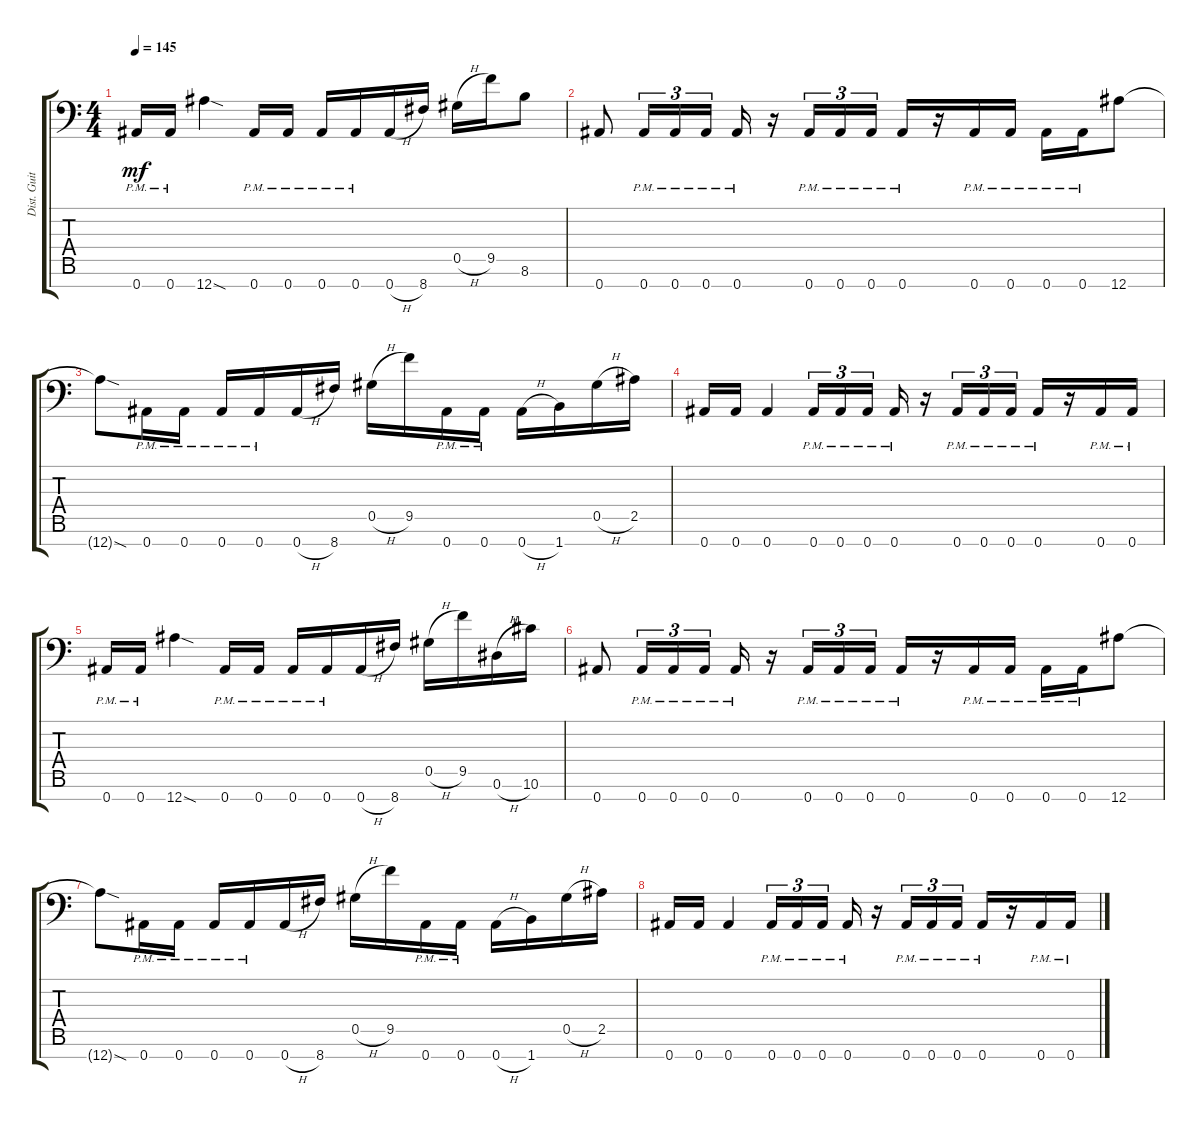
\track ("Dist. Guitar 2" "Dist. Guit") {instrument distortionguitar}
\staff {score tabs}
\tuning (Eb4 Bb3 Gb3 Db3 Ab2 Eb2 Bb1) {hide}
\ts (4 4)
\tempo 145
\clef f4
\ks c
0.7{pm}.16{dy mf} 0.7{pm}.16 12.7{sod}.4 0.7{pm}.16 0.7{pm}.16 0.7{pm}.16 0.7{pm}.16 0.7{h}.16 8.7.16 0.5{h}.16 9.5.16 8.6.8 |
0.7.8 0.7{pm}.16{tu (3 2)} 0.7{pm}.16{tu (3 2)} 0.7{pm}.16{tu (3 2)} 0.7{pm}.16 r.16 0.7{pm}.16{tu (3 2)} 0.7{pm}.16{tu (3 2)} 0.7{pm}.16{tu (3 2)} 0.7{pm}.16 r.16 0.7{pm}.16 0.7{pm}.16 0.7{pm}.16 0.7{pm}.16 12.7.8 |
12.7{sod t}.8 0.7{pm}.16 0.7{pm}.16 0.7{pm}.16 0.7{pm}.16 0.7{h}.16 8.7.16 0.5{h}.16 9.5.16 0.7{pm}.16 0.7{pm}.16 0.7{h}.16 1.7.16 0.5{h}.16 2.5.16 |
0.7.16 0.7.16 0.7.4 0.7{pm}.16{tu (3 2)} 0.7{pm}.16{tu (3 2)} 0.7{pm}.16{tu (3 2)} 0.7{pm}.16 r.16 0.7{pm}.16{tu (3 2)} 0.7{pm}.16{tu (3 2)} 0.7{pm}.16{tu (3 2)} 0.7{pm}.16 r.16 0.7{pm}.16 0.7{pm}.16 |
0.7{pm}.16 0.7{pm}.16 12.7{sod}.4 0.7{pm}.16 0.7{pm}.16 0.7{pm}.16 0.7{pm}.16 0.7{h}.16 8.7.16 0.5{h}.16 9.5.16 0.6{h}.16 10.6.16 |
0.7.8 0.7{pm}.16{tu (3 2)} 0.7{pm}.16{tu (3 2)} 0.7{pm}.16{tu (3 2)} 0.7{pm}.16 r.16 0.7{pm}.16{tu (3 2)} 0.7{pm}.16{tu (3 2)} 0.7{pm}.16{tu (3 2)} 0.7{pm}.16 r.16 0.7{pm}.16 0.7{pm}.16 0.7{pm}.16 0.7{pm}.16 12.7.8 |
12.7{sod t}.8 0.7{pm}.16 0.7{pm}.16 0.7{pm}.16 0.7{pm}.16 0.7{h}.16 8.7.16 0.5{h}.16 9.5.16 0.7{pm}.16 0.7{pm}.16 0.7{h}.16 1.7.16 0.5{h}.16 2.5.16 |
0.7.16 0.7.16 0.7.4 0.7{pm}.16{tu (3 2)} 0.7{pm}.16{tu (3 2)} 0.7{pm}.16{tu (3 2)} 0.7{pm}.16 r.16 0.7{pm}.16{tu (3 2)} 0.7{pm}.16{tu (3 2)} 0.7{pm}.16{tu (3 2)} 0.7{pm}.16 r.16 0.7{pm}.16 0.7{pm}.16
